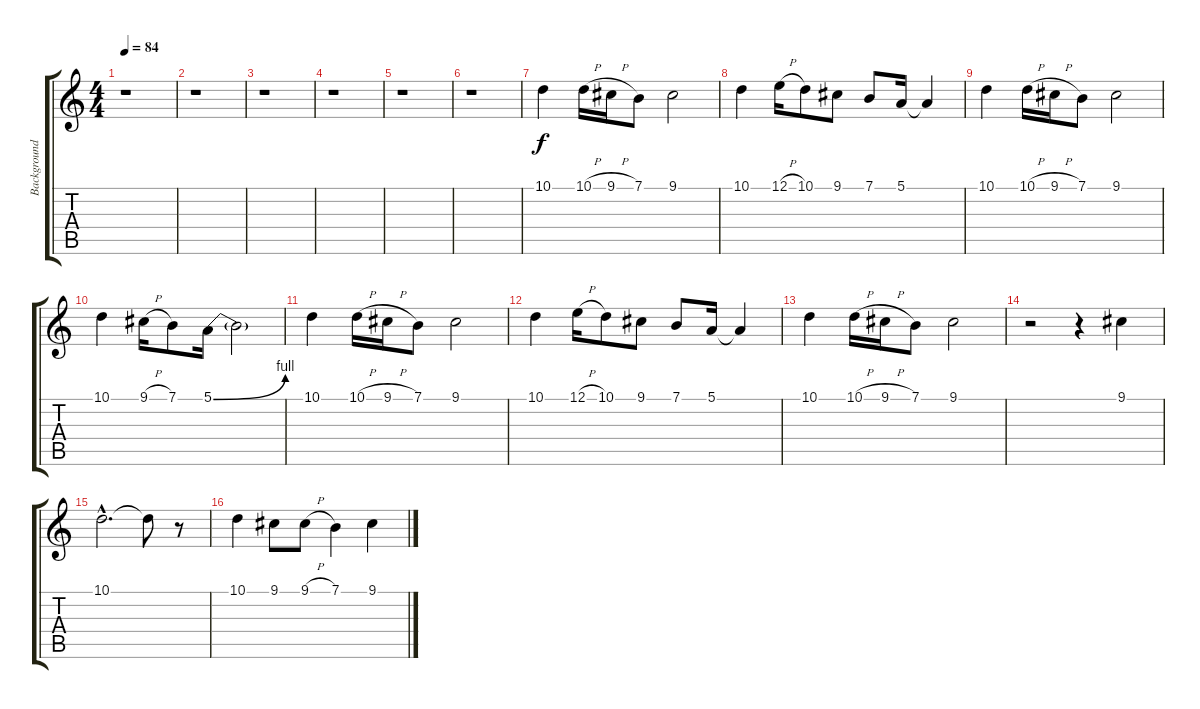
\track ("Background vocals" "Background") {instrument viola}
\staff {score tabs}
\tuning (E4 B3 G3 D3 A2 D2) {hide}
\ts (4 4)
\tempo 84
\clef g2
\ks c
r.1{dy f} |
r.1 |
r.1 |
r.1 |
r.1 |
r.1 |
10.1.4 10.1{h}.16 9.1{h}.16 7.1.8 9.1.2 |
10.1.4 12.1{h}.16 10.1.8 9.1.8 7.1.8 5.1.16 5.1{t}.4 |
10.1.4 10.1{h}.16 9.1{h}.16 7.1.8 9.1.2 |
10.1.4 9.1{h}.16 7.1.8 5.1{be (bend 0 0 60 4)}.16 5.1{t}.2 |
10.1.4 10.1{h}.16 9.1{h}.16 7.1.8 9.1.2 |
10.1.4 12.1{h}.16 10.1.8 9.1.8 7.1.8 5.1.16 5.1{t}.4 |
10.1.4 10.1{h}.16 9.1{h}.16 7.1.8 9.1.2 |
r.2 r.4 9.1.4 |
10.1{hac}.2{d} 10.1{t}.8 r.8 |
10.1.4 9.1.8 9.1{h}.8 7.1.4 9.1.4
